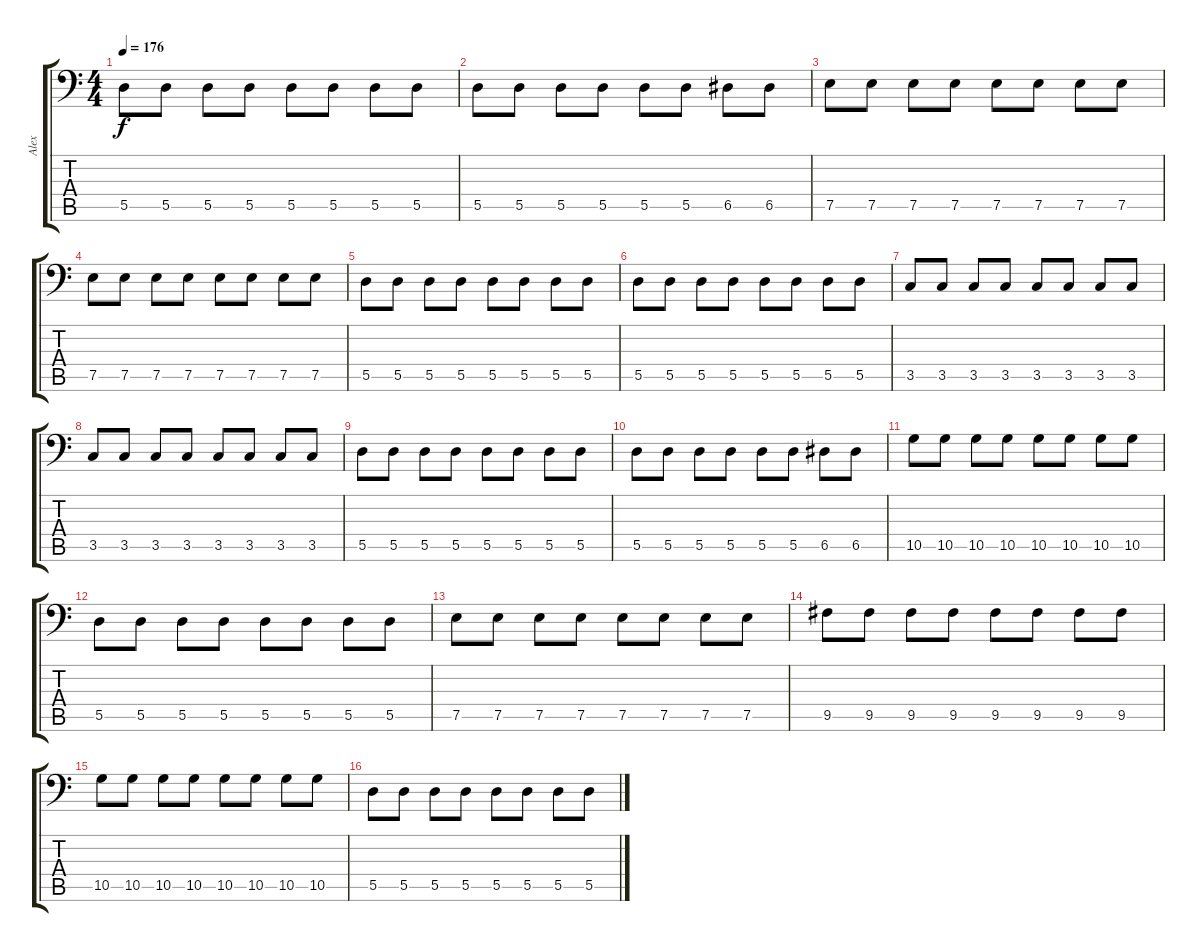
\track ("Alex" "Alex") {instrument slapbass1}
\staff {score tabs}
\tuning (E3 B2 G2 D2 A1 E1) {hide}
\ts (4 4)
\tempo 176
\clef f4
\ks c
5.5.8{dy f} 5.5.8 5.5.8 5.5.8 5.5.8 5.5.8 5.5.8 5.5.8 |
5.5.8 5.5.8 5.5.8 5.5.8 5.5.8 5.5.8 6.5.8 6.5.8 |
7.5.8 7.5.8 7.5.8 7.5.8 7.5.8 7.5.8 7.5.8 7.5.8 |
7.5.8 7.5.8 7.5.8 7.5.8 7.5.8 7.5.8 7.5.8 7.5.8 |
5.5.8 5.5.8 5.5.8 5.5.8 5.5.8 5.5.8 5.5.8 5.5.8 |
5.5.8 5.5.8 5.5.8 5.5.8 5.5.8 5.5.8 5.5.8 5.5.8 |
3.5.8 3.5.8 3.5.8 3.5.8 3.5.8 3.5.8 3.5.8 3.5.8 |
3.5.8 3.5.8 3.5.8 3.5.8 3.5.8 3.5.8 3.5.8 3.5.8 |
5.5.8 5.5.8 5.5.8 5.5.8 5.5.8 5.5.8 5.5.8 5.5.8 |
5.5.8 5.5.8 5.5.8 5.5.8 5.5.8 5.5.8 6.5.8 6.5.8 |
10.5.8 10.5.8 10.5.8 10.5.8 10.5.8 10.5.8 10.5.8 10.5.8 |
5.5.8 5.5.8 5.5.8 5.5.8 5.5.8 5.5.8 5.5.8 5.5.8 |
7.5.8 7.5.8 7.5.8 7.5.8 7.5.8 7.5.8 7.5.8 7.5.8 |
9.5.8 9.5.8 9.5.8 9.5.8 9.5.8 9.5.8 9.5.8 9.5.8 |
10.5.8 10.5.8 10.5.8 10.5.8 10.5.8 10.5.8 10.5.8 10.5.8 |
5.5.8 5.5.8 5.5.8 5.5.8 5.5.8 5.5.8 5.5.8 5.5.8
